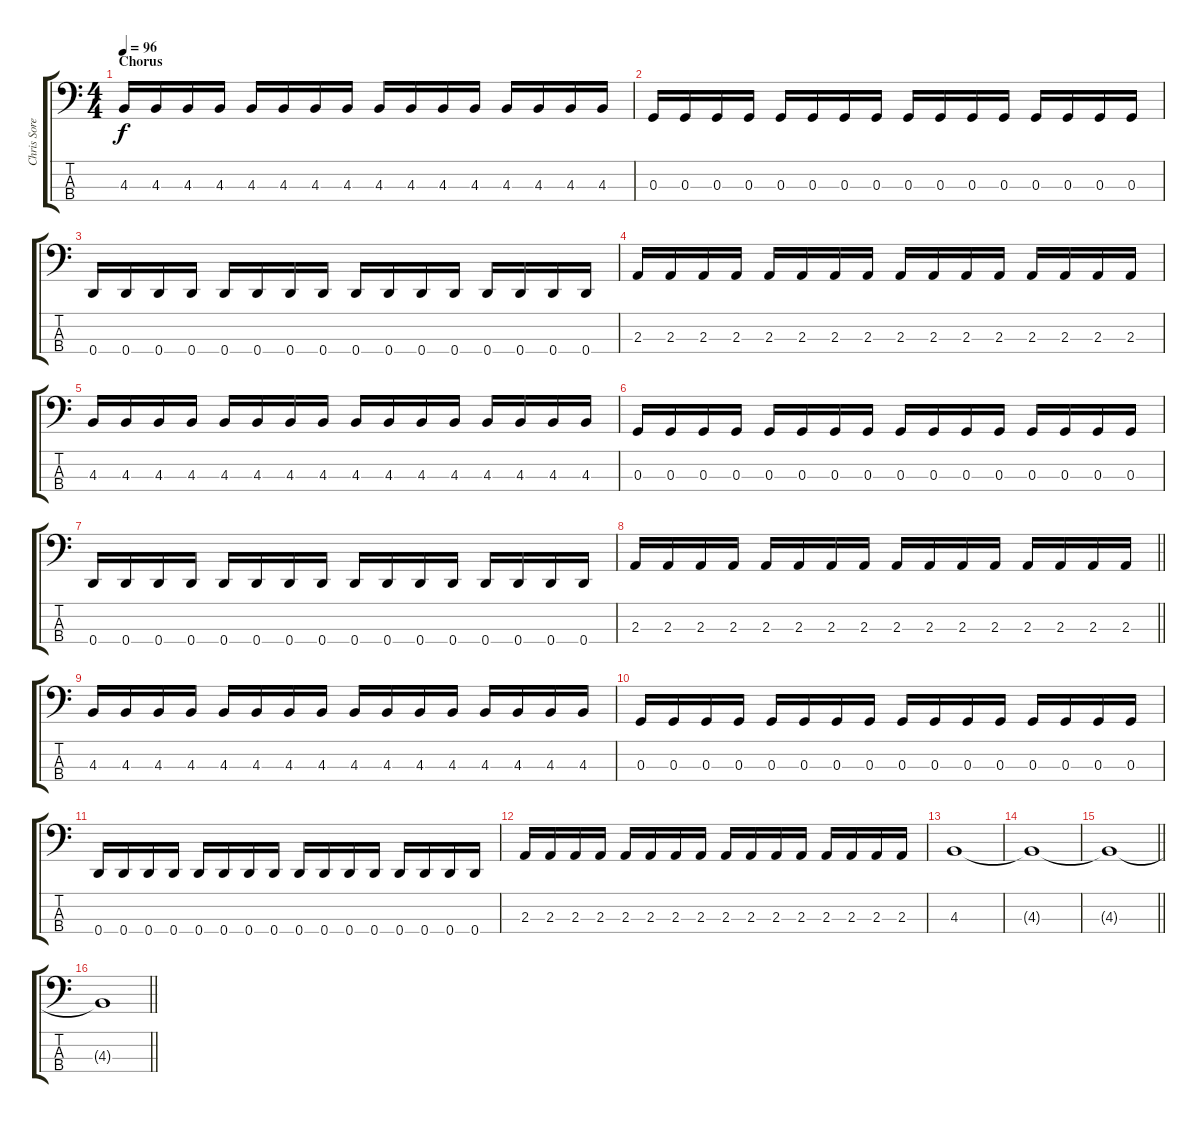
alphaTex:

\track ("Chris Sorenson" "Chris Sore") {instrument electricbasspick}
\staff {score tabs}
\tuning (F2 C2 G1 D1) {hide}
\ts (4 4)
\section ("" "Chorus")
\tempo 96
\clef f4
\ks c
4.3.16{dy f} 4.3.16 4.3.16 4.3.16 4.3.16 4.3.16 4.3.16 4.3.16 4.3.16 4.3.16 4.3.16 4.3.16 4.3.16 4.3.16 4.3.16 4.3.16 |
0.3.16 0.3.16 0.3.16 0.3.16 0.3.16 0.3.16 0.3.16 0.3.16 0.3.16 0.3.16 0.3.16 0.3.16 0.3.16 0.3.16 0.3.16 0.3.16 |
0.4.16 0.4.16 0.4.16 0.4.16 0.4.16 0.4.16 0.4.16 0.4.16 0.4.16 0.4.16 0.4.16 0.4.16 0.4.16 0.4.16 0.4.16 0.4.16 |
2.3.16 2.3.16 2.3.16 2.3.16 2.3.16 2.3.16 2.3.16 2.3.16 2.3.16 2.3.16 2.3.16 2.3.16 2.3.16 2.3.16 2.3.16 2.3.16 |
4.3.16 4.3.16 4.3.16 4.3.16 4.3.16 4.3.16 4.3.16 4.3.16 4.3.16 4.3.16 4.3.16 4.3.16 4.3.16 4.3.16 4.3.16 4.3.16 |
0.3.16 0.3.16 0.3.16 0.3.16 0.3.16 0.3.16 0.3.16 0.3.16 0.3.16 0.3.16 0.3.16 0.3.16 0.3.16 0.3.16 0.3.16 0.3.16 |
0.4.16 0.4.16 0.4.16 0.4.16 0.4.16 0.4.16 0.4.16 0.4.16 0.4.16 0.4.16 0.4.16 0.4.16 0.4.16 0.4.16 0.4.16 0.4.16 |
\barLineRight lightlight
2.3.16 2.3.16 2.3.16 2.3.16 2.3.16 2.3.16 2.3.16 2.3.16 2.3.16 2.3.16 2.3.16 2.3.16 2.3.16 2.3.16 2.3.16 2.3.16 |
4.3.16 4.3.16 4.3.16 4.3.16 4.3.16 4.3.16 4.3.16 4.3.16 4.3.16 4.3.16 4.3.16 4.3.16 4.3.16 4.3.16 4.3.16 4.3.16 |
0.3.16 0.3.16 0.3.16 0.3.16 0.3.16 0.3.16 0.3.16 0.3.16 0.3.16 0.3.16 0.3.16 0.3.16 0.3.16 0.3.16 0.3.16 0.3.16 |
0.4.16 0.4.16 0.4.16 0.4.16 0.4.16 0.4.16 0.4.16 0.4.16 0.4.16 0.4.16 0.4.16 0.4.16 0.4.16 0.4.16 0.4.16 0.4.16 |
2.3.16 2.3.16 2.3.16 2.3.16 2.3.16 2.3.16 2.3.16 2.3.16 2.3.16 2.3.16 2.3.16 2.3.16 2.3.16 2.3.16 2.3.16 2.3.16 |
4.3.1{volume 0} |
4.3{t}.1 |
\barLineRight lightlight
4.3{t}.1 |
\barLineRight lightlight
4.3{t}.1
